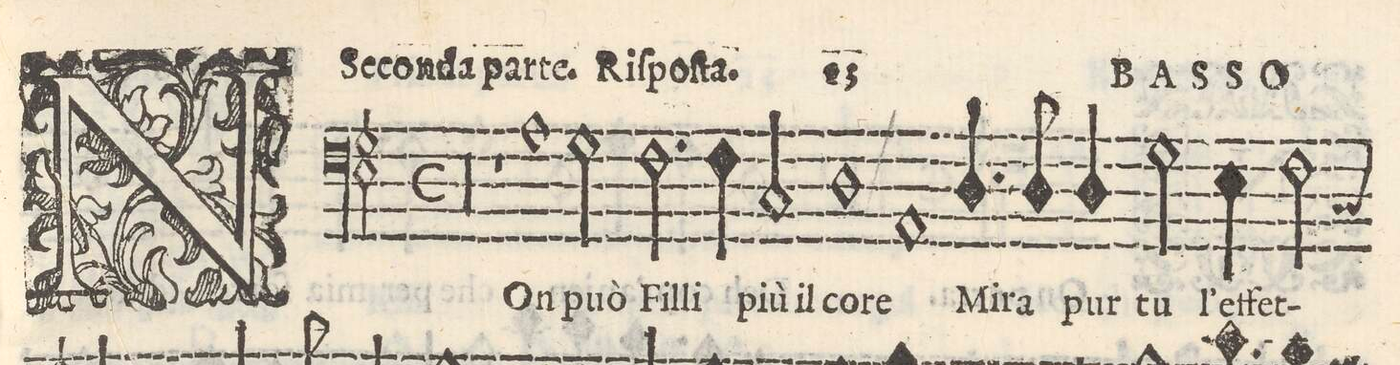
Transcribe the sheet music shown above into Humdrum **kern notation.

**kern	**text
*I"Basso	*
*clefF4	*
*k[]	*
*M2/1	*
00r	.
=2-	=2-
=3-	=3-
1r	.
1A	Non
=4-	=4-
2G\	puo
2.F\	Fil-
4F\	-li
2C/	piu il
=5-	=5-
1D	co-
1AA	-re
=6-	=6-
4.D/	Mi-
8D/	-ra
4D/	pur
2G\	tu
4E\	l'ef-
2F\	-fet-
=7-	=7-
*-	*-
